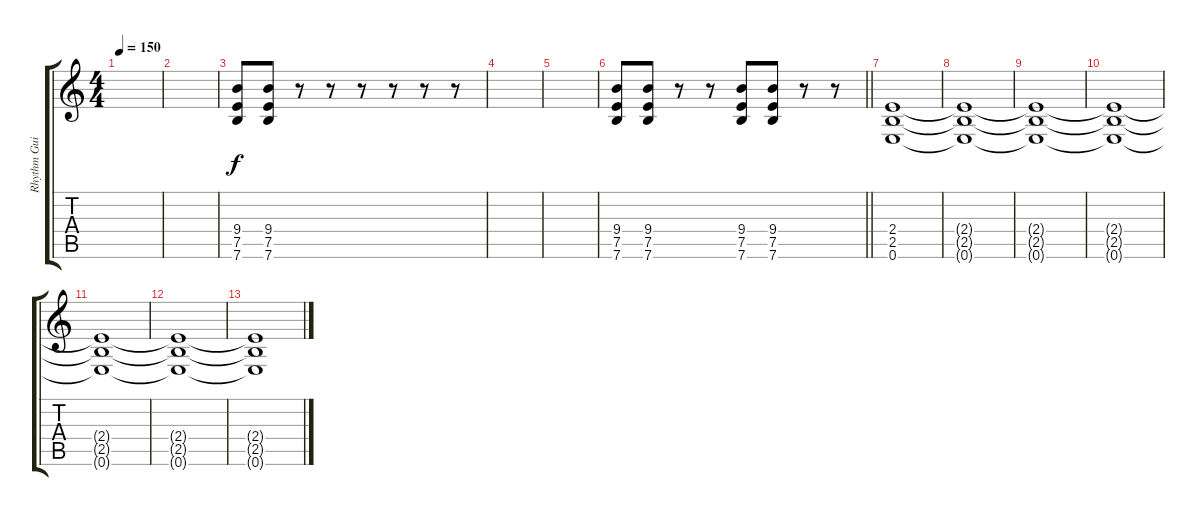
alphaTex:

\track ("Rhythm Guitar" "Rhythm Gui") {instrument distortionguitar}
\staff {score tabs}
\tuning (E4 B3 G3 D3 A2 E2) {hide}
\ts (4 4)
\tempo 150
\clef g2
\ks c
|
|
(9.4 7.5 7.6).8 (9.4 7.5 7.6).8 r.8 r.8 r.8 r.8 r.8 r.8 |
|
|
\barLineRight lightlight
(9.4 7.5 7.6).8 (9.4 7.5 7.6).8 r.8 r.8 (9.4 7.5 7.6).8 (9.4 7.5 7.6).8 r.8 r.8 |
(2.4 2.5 0.6).1 |
(2.4{t} 2.5{t} 0.6{t}).1 |
(2.4{t} 2.5{t} 0.6{t}).1 |
(2.4{t} 2.5{t} 0.6{t}).1 |
(2.4{t} 2.5{t} 0.6{t}).1{volume 0} |
(2.4{t} 2.5{t} 0.6{t}).1 |
(2.4{t} 2.5{t} 0.6{t}).1
